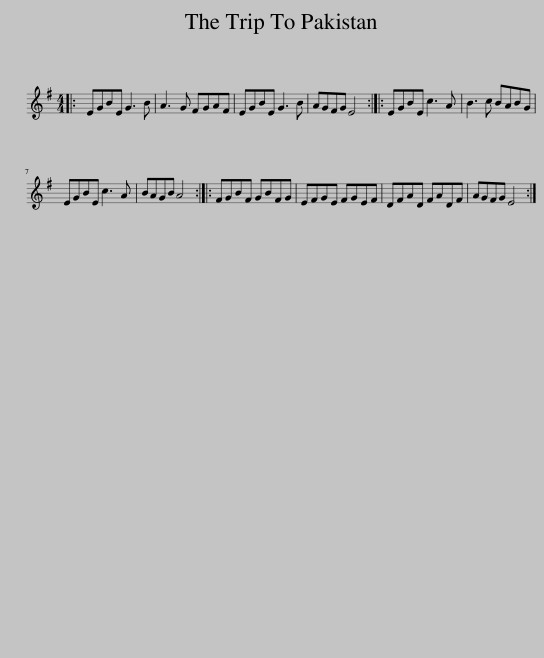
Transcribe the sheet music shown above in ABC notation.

X:1
L:1/8
M:4/4
I:linebreak $
K:Emin
V:1 treble
V:1
|: EGBE G3 B | A3 G FGAF | EGBE G3 B | AGFG E4 :: EGBE c3 A | %5
 B3 c BABG |$ EGBE c3 A | BAGB A4 :: FGBF GBFG | EFGE FGEF | %10
 DFAD FADF | AGFG E4 :| %12
